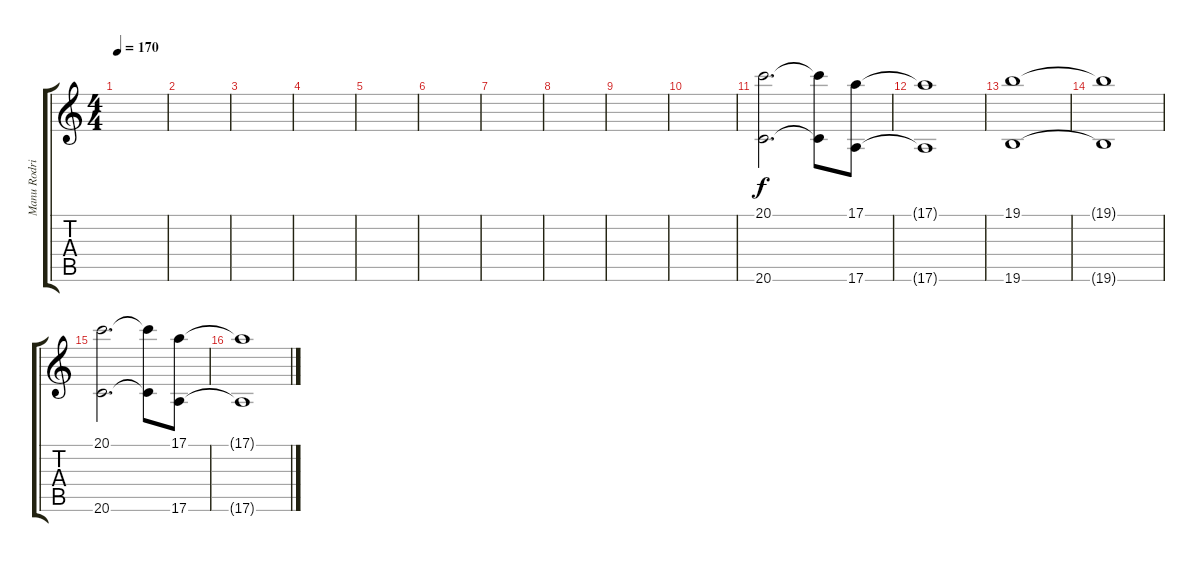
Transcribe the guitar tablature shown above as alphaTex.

\track ("Manu Rodriguez" "Manu Rodri") {instrument musicbox}
\staff {score tabs}
\tuning (E4 B3 G3 D3 A2 E2) {hide}
\ts (4 4)
\tempo 170
\clef g2
\ks c
|
|
|
|
|
|
|
|
|
|
(20.1 20.6).2{d volume 10 instrument stringensemble1} (20.1{t} 20.6{t}).8 (17.1 17.6).8 |
(17.1{t} 17.6{t}).1 |
(19.1 19.6).1 |
(19.1{t} 19.6{t}).1 |
(20.1 20.6).2{d} (20.1{t} 20.6{t}).8 (17.1 17.6).8 |
(17.1{t} 17.6{t}).1
